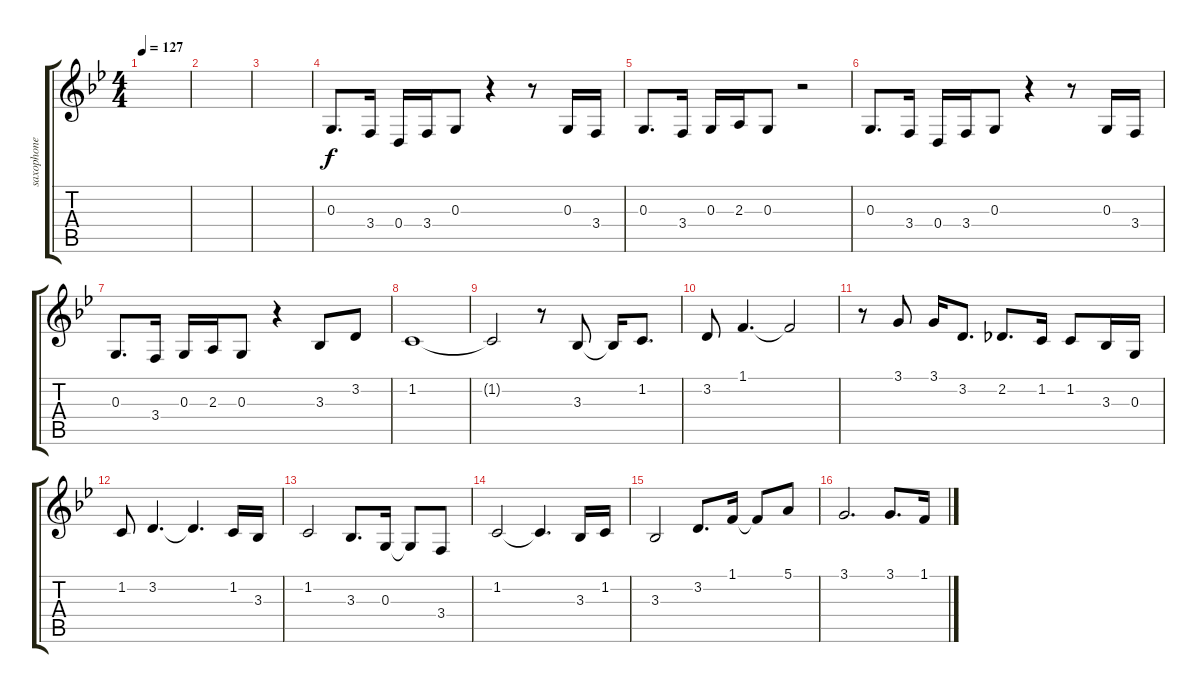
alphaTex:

\track ("saxophone " "saxophone ") {instrument sopranosax}
\staff {score tabs}
\tuning (E4 B3 G3 D3 A2 E2) {hide}
\ts (4 4)
\tempo 127
\clef g2
\ks bb
|
|
|
0.3.8{d} 3.4.16 0.4.16 3.4.16 0.3.8 r.4 r.8 0.3.16 3.4.16 |
0.3.8{d} 3.4.16 0.3.16 2.3.16 0.3.8 r.2 |
0.3.8{d} 3.4.16 0.4.16 3.4.16 0.3.8 r.4 r.8 0.3.16 3.4.16 |
0.3.8{d} 3.4.16 0.3.16 2.3.16 0.3.8 r.4 3.3.8 3.2.8 |
1.2.1 |
1.2{t}.2 r.8 3.3.8 3.3{t}.16 1.2.8{d} |
3.2.8 1.1.4{d} 1.1{t}.2 |
r.8 3.1.8 3.1.16 3.2.8{d} 2.2.8{d} 1.2.16 1.2.8 3.3.16 0.3.16 |
1.2.8 3.2.4{d} 3.2{t}.4{d} 1.2.16 3.3.16 |
1.2.2 3.3.8{d} 0.3.16 0.3{t}.8 3.4.8 |
1.2.2 1.2{t}.4{d} 3.3.16 1.2.16 |
3.3.2 3.2.8{d} 1.1.16 1.1{t}.8 5.1.8 |
3.1.2{d} 3.1.8{d} 1.1.16
